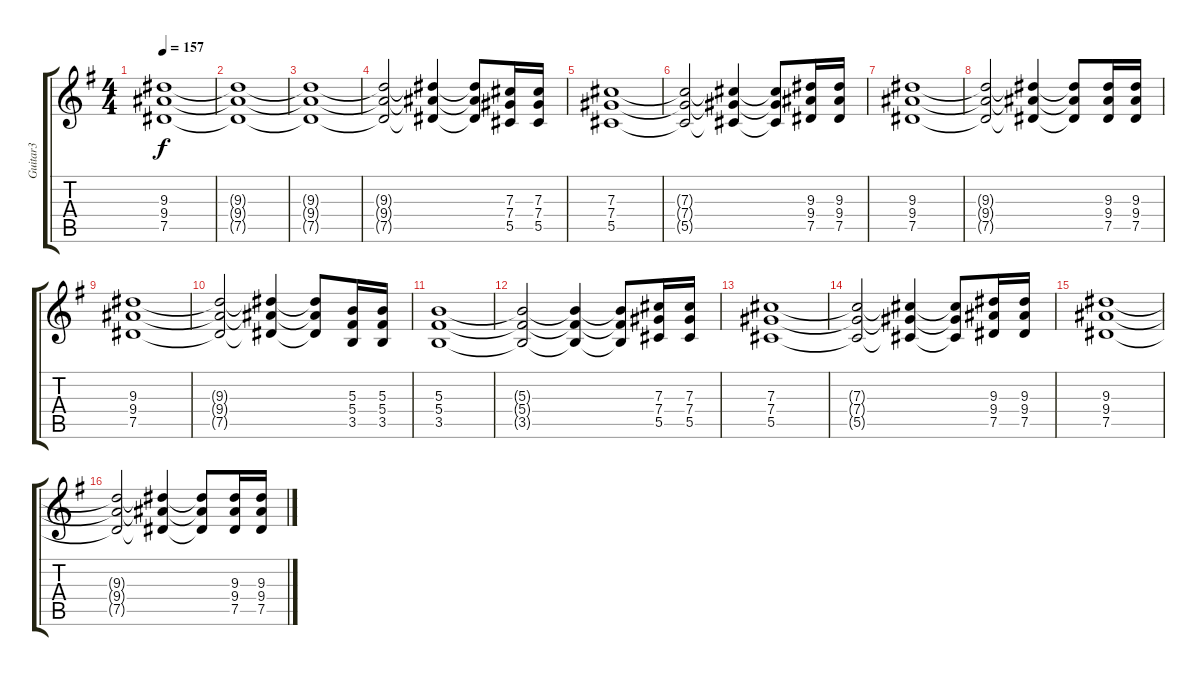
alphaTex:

\track ("Guitar3" "Guitar3") {instrument distortionguitar}
\staff {score tabs}
\tuning (Eb4 Bb3 Gb3 Db3 Ab2 Eb2) {hide}
\ts (4 4)
\tempo 157
\clef g2
\ks eminor
(9.3 9.4 7.5).1{dy f} |
(9.3{t} 9.4{t} 7.5{t}).1 |
(9.3{t} 9.4{t} 7.5{t}).1 |
(9.3{t} 9.4{t} 7.5{t}).2 (9.3{t} 9.4{t} 7.5{t}).4 (9.3{t} 9.4{t} 7.5{t}).8 (7.3 7.4 5.5).16 (7.3 7.4 5.5).16 |
(7.3 7.4 5.5).1 |
(7.3{t} 7.4{t} 5.5{t}).2 (7.3{t} 7.4{t} 5.5{t}).4 (7.3{t} 7.4{t} 5.5{t}).8 (9.3 9.4 7.5).16 (9.3 9.4 7.5).16 |
(9.3 9.4 7.5).1 |
(9.3{t} 9.4{t} 7.5{t}).2 (9.3{t} 9.4{t} 7.5{t}).4 (9.3{t} 9.4{t} 7.5{t}).8 (9.3 9.4 7.5).16 (9.3 9.4 7.5).16 |
(9.3 9.4 7.5).1 |
(9.3{t} 9.4{t} 7.5{t}).2 (9.3{t} 9.4{t} 7.5{t}).4 (9.3{t} 9.4{t} 7.5{t}).8 (5.3 5.4 3.5).16 (5.3 5.4 3.5).16 |
(5.3 5.4 3.5).1 |
(5.3{t} 5.4{t} 3.5{t}).2 (5.3{t} 5.4{t} 3.5{t}).4 (5.3{t} 5.4{t} 3.5{t}).8 (7.3 7.4 5.5).16 (7.3 7.4 5.5).16 |
(7.3 7.4 5.5).1 |
(7.3{t} 7.4{t} 5.5{t}).2 (7.3{t} 7.4{t} 5.5{t}).4 (7.3{t} 7.4{t} 5.5{t}).8 (9.3 9.4 7.5).16 (9.3 9.4 7.5).16 |
(9.3 9.4 7.5).1 |
(9.3{t} 9.4{t} 7.5{t}).2 (9.3{t} 9.4{t} 7.5{t}).4 (9.3{t} 9.4{t} 7.5{t}).8 (9.3 9.4 7.5).16 (9.3 9.4 7.5).16
